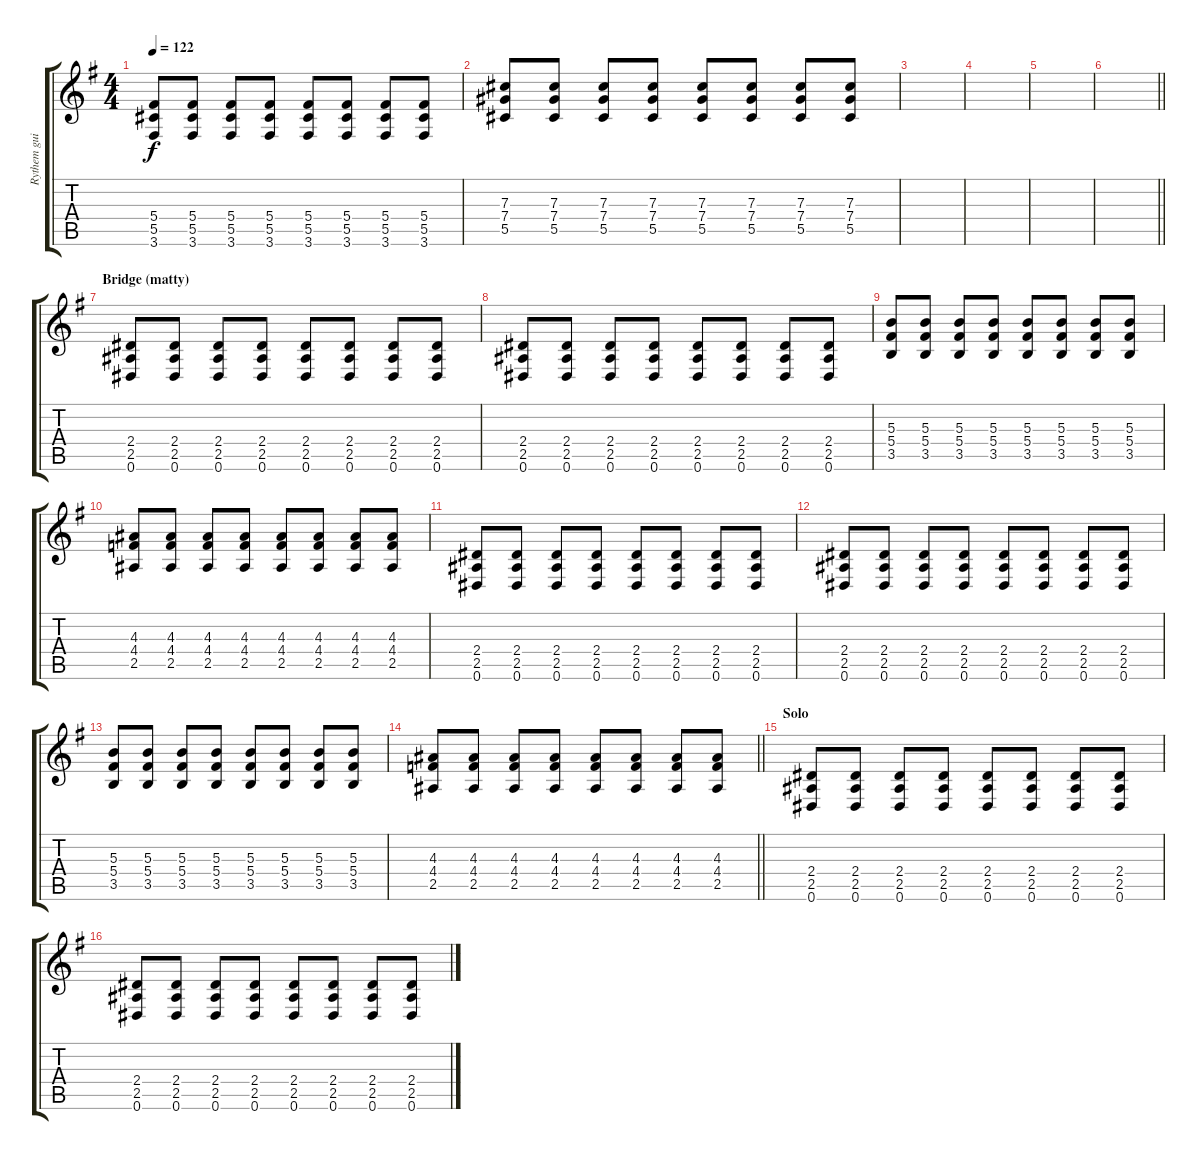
\track ("Rythem guitar Right" "Rythem gui") {instrument distortionguitar}
\staff {score tabs}
\tuning (Eb4 Bb3 Gb3 Db3 Ab2 Eb2) {hide}
\ts (4 4)
\tempo 122
\clef g2
\ks eminor
(5.4 5.5 3.6).8{dy f} (5.4 5.5 3.6).8 (5.4 5.5 3.6).8 (5.4 5.5 3.6).8 (5.4 5.5 3.6).8 (5.4 5.5 3.6).8 (5.4 5.5 3.6).8 (5.4 5.5 3.6).8 |
(7.3 7.4 5.5).8 (7.3 7.4 5.5).8 (7.3 7.4 5.5).8 (7.3 7.4 5.5).8 (7.3 7.4 5.5).8 (7.3 7.4 5.5).8 (7.3 7.4 5.5).8 (7.3 7.4 5.5).8 |
|
|
|
\barLineRight lightlight
|
\section ("" "Bridge (matty)")
(2.4 2.5 0.6).8 (2.4 2.5 0.6).8 (2.4 2.5 0.6).8 (2.4 2.5 0.6).8 (2.4 2.5 0.6).8 (2.4 2.5 0.6).8 (2.4 2.5 0.6).8 (2.4 2.5 0.6).8 |
(2.4 2.5 0.6).8 (2.4 2.5 0.6).8 (2.4 2.5 0.6).8 (2.4 2.5 0.6).8 (2.4 2.5 0.6).8 (2.4 2.5 0.6).8 (2.4 2.5 0.6).8 (2.4 2.5 0.6).8 |
(5.3 5.4 3.5).8 (5.3 5.4 3.5).8 (5.3 5.4 3.5).8 (5.3 5.4 3.5).8 (5.3 5.4 3.5).8 (5.3 5.4 3.5).8 (5.3 5.4 3.5).8 (5.3 5.4 3.5).8 |
(4.3 4.4 2.5).8 (4.3 4.4 2.5).8 (4.3 4.4 2.5).8 (4.3 4.4 2.5).8 (4.3 4.4 2.5).8 (4.3 4.4 2.5).8 (4.3 4.4 2.5).8 (4.3 4.4 2.5).8 |
(2.4 2.5 0.6).8 (2.4 2.5 0.6).8 (2.4 2.5 0.6).8 (2.4 2.5 0.6).8 (2.4 2.5 0.6).8 (2.4 2.5 0.6).8 (2.4 2.5 0.6).8 (2.4 2.5 0.6).8 |
(2.4 2.5 0.6).8 (2.4 2.5 0.6).8 (2.4 2.5 0.6).8 (2.4 2.5 0.6).8 (2.4 2.5 0.6).8 (2.4 2.5 0.6).8 (2.4 2.5 0.6).8 (2.4 2.5 0.6).8 |
(5.3 5.4 3.5).8 (5.3 5.4 3.5).8 (5.3 5.4 3.5).8 (5.3 5.4 3.5).8 (5.3 5.4 3.5).8 (5.3 5.4 3.5).8 (5.3 5.4 3.5).8 (5.3 5.4 3.5).8 |
\barLineRight lightlight
(4.3 4.4 2.5).8 (4.3 4.4 2.5).8 (4.3 4.4 2.5).8 (4.3 4.4 2.5).8 (4.3 4.4 2.5).8 (4.3 4.4 2.5).8 (4.3 4.4 2.5).8 (4.3 4.4 2.5).8 |
\section ("" "Solo")
(2.4 2.5 0.6).8 (2.4 2.5 0.6).8 (2.4 2.5 0.6).8 (2.4 2.5 0.6).8 (2.4 2.5 0.6).8 (2.4 2.5 0.6).8 (2.4 2.5 0.6).8 (2.4 2.5 0.6).8 |
(2.4 2.5 0.6).8 (2.4 2.5 0.6).8 (2.4 2.5 0.6).8 (2.4 2.5 0.6).8 (2.4 2.5 0.6).8 (2.4 2.5 0.6).8 (2.4 2.5 0.6).8 (2.4 2.5 0.6).8
